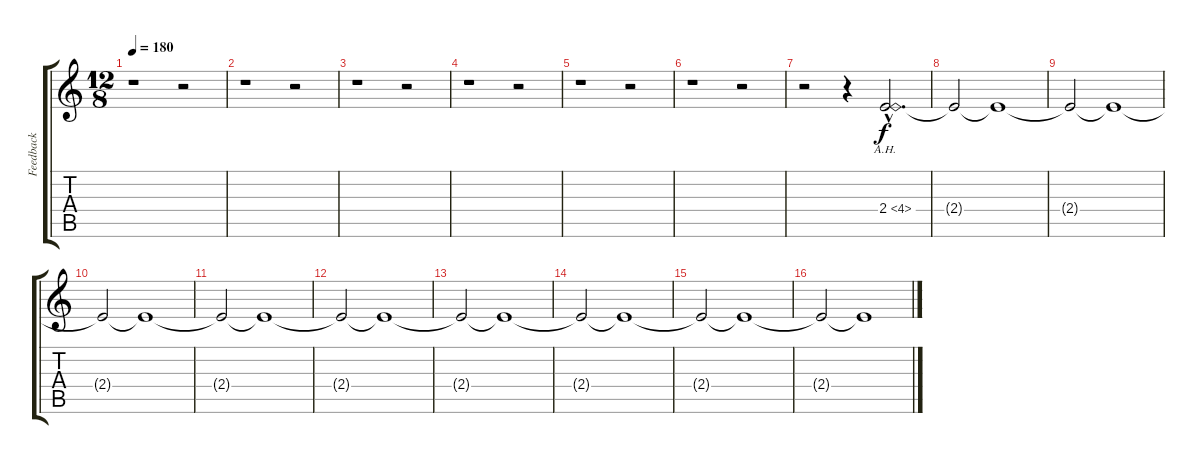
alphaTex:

\track ("Feedback" "Feedback") {instrument guitarharmonics}
\staff {score tabs}
\tuning (E4 B3 G3 D3 A2 D2) {hide}
\ts (12 8)
\tempo 180
\clef g2
\ks c
r.1{dy f} r.2 |
r.1 r.2 |
r.1 r.2 |
r.1 r.2 |
r.1 r.2 |
r.1 r.2 |
r.2 r.4 2.4{ah 2 hac}.2{d} |
2.4{t}.2 2.4{t}.1 |
2.4{t}.2 2.4{t}.1 |
2.4{t}.2 2.4{t}.1 |
2.4{t}.2 2.4{t}.1 |
2.4{t}.2 2.4{t}.1 |
2.4{t}.2 2.4{t}.1 |
2.4{t}.2 2.4{t}.1 |
2.4{t}.2 2.4{t}.1 |
2.4{t}.2 2.4{t}.1
